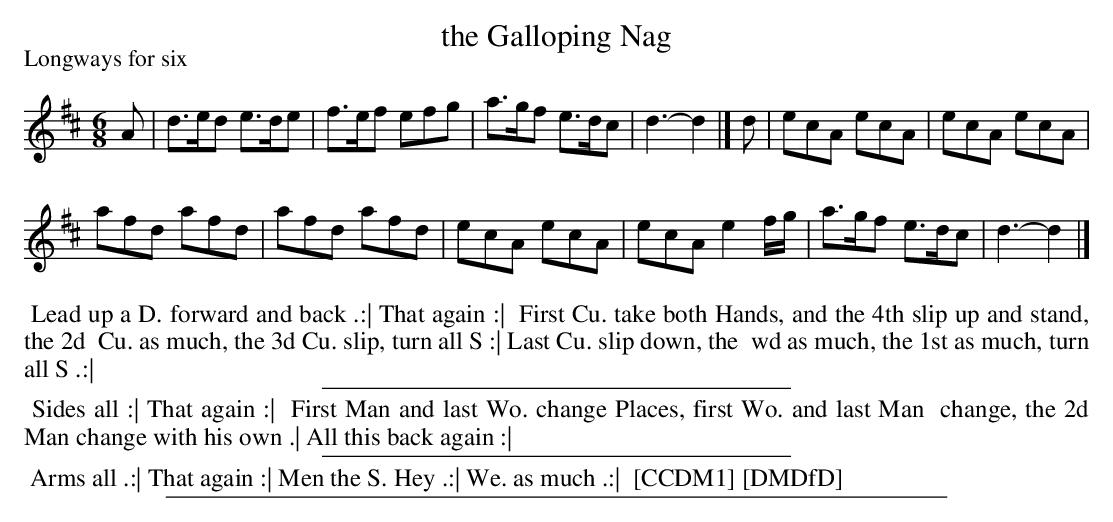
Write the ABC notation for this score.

X:1
T: the Galloping Nag
P: Longways for six
M: 6/8
L: 1/8
K: D
A |\
d>ed e>de | f>ef efg | a>gf e>dc | d3- d2 |] d |\
ecA ecA | ecA ecA |
afd afd | afd afd |\
ecA ecA | ecA e2f/g/ | a>gf e>dc | d3- d2 |]
